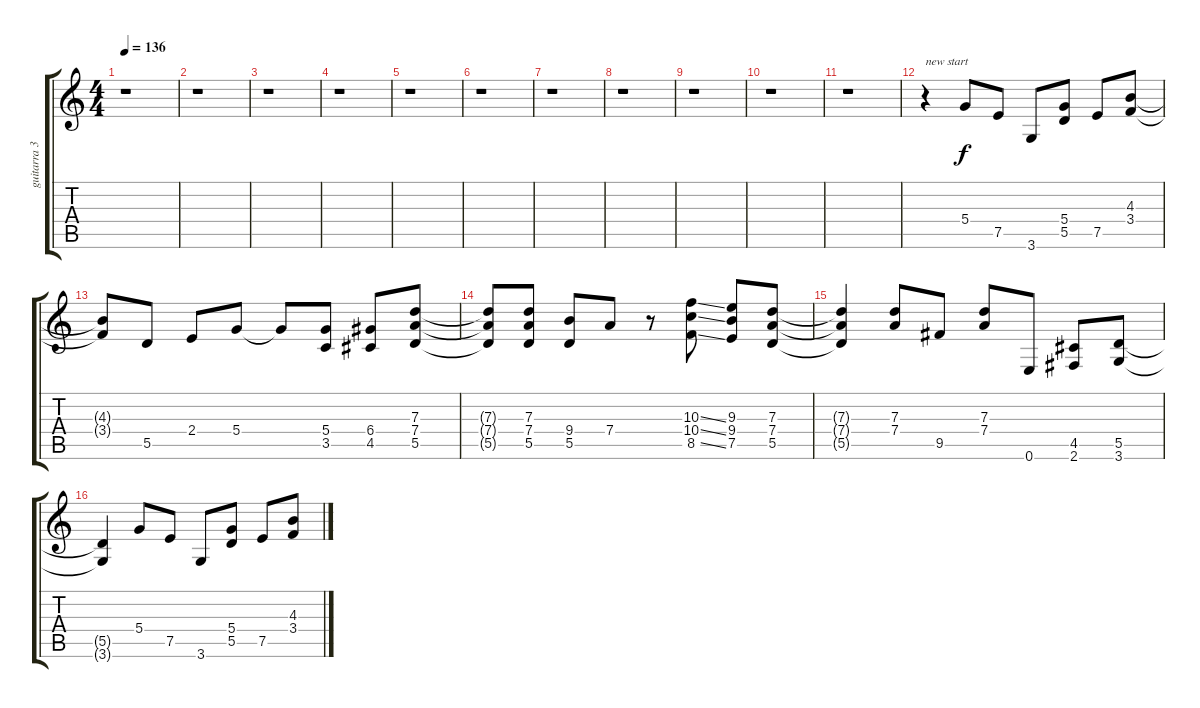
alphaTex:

\track ("guitarra 3" "guitarra 3") {instrument electricguitarclean}
\staff {score tabs}
\tuning (E4 B3 G3 D3 A2 E2) {hide}
\ts (4 4)
\tempo 136
\clef g2
\ks c
r.1{dy f} |
r.1 |
r.1 |
r.1 |
r.1 |
r.1 |
r.1 |
r.1 |
r.1 |
r.1 |
r.1 |
r.4{txt "new start"} 5.4.8 7.5.8 3.6.8 (5.4 5.5).8 7.5.8 (4.3 3.4).8 |
(4.3{t} 3.4{t}).8 5.5.8 2.4.8 5.4.8 5.4{t}.8 (5.4 3.5).8 (6.4 4.5).8 (7.3 7.4 5.5).8 |
(7.3{t} 7.4{t} 5.5{t}).8 (7.3 7.4 5.5).8 (9.4 5.5).8 7.4.8 r.8 (10.3{ss} 10.4{ss} 8.5{ss}).8 (9.3 9.4 7.5).8 (7.3 7.4 5.5).8 |
(7.3{t} 7.4{t} 5.5{t}).4 (7.3 7.4).8 9.5.8 (7.3 7.4).8 0.6.8 (4.5 2.6).8 (5.5 3.6).8 |
(5.5{t} 3.6{t}).4 5.4.8 7.5.8 3.6.8 (5.4 5.5).8 7.5.8 (4.3 3.4).8
